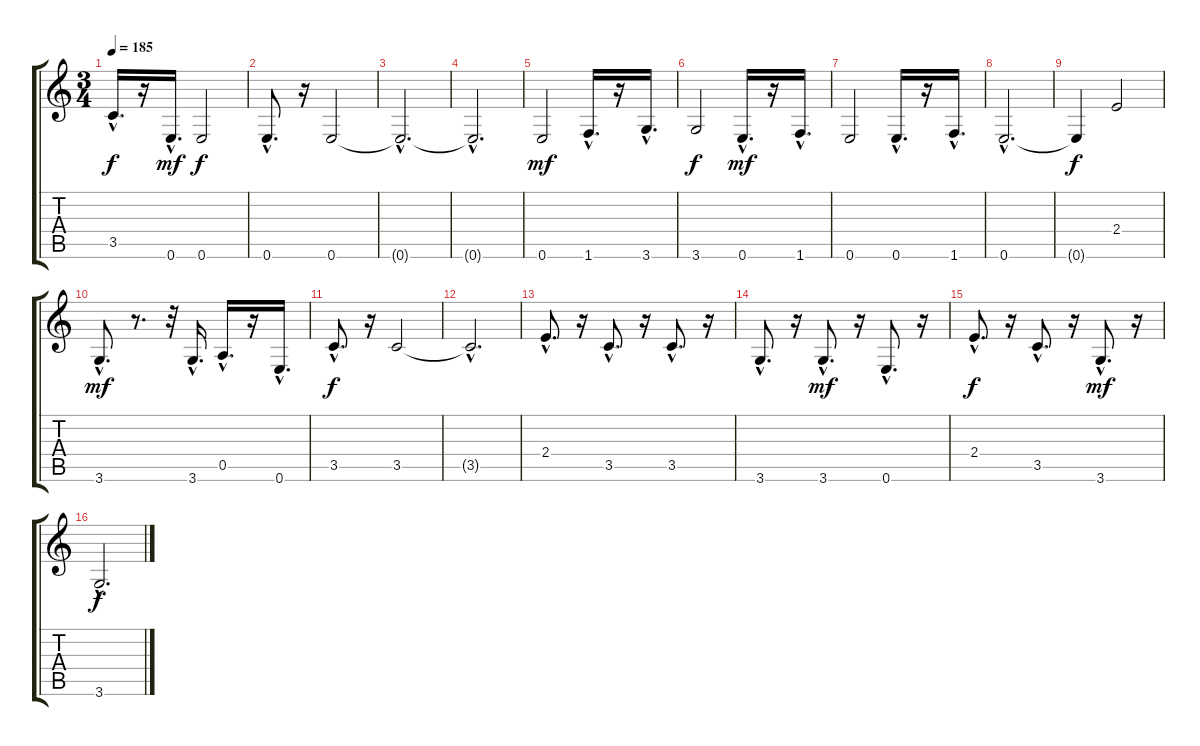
\track "" {instrument guitarharmonics}
\staff {score tabs}
\tuning (E4 B3 G3 D3 A2 E2) {hide}
\ts (3 4)
\tempo 185
\clef g2
\ks c
3.5{hac}.16{d dy f} r.16 0.6{hac}.16{d dy mf} 0.6.2{dy f} |
0.6{hac}.8{d} r.16 0.6.2 |
0.6{hac t}.2{d} |
0.6{hac t}.2{d} |
0.6.2{dy mf} 1.6{hac}.16{d} r.16 3.6{hac}.16{d} |
3.6.2{dy f} 0.6{hac}.16{d dy mf} r.16 1.6{hac}.16{d} |
0.6.2 0.6{hac}.16{d} r.16 1.6{hac}.16{d} |
0.6{hac}.2{d} |
0.6{t}.4{dy f} 2.4.2 |
3.6{hac}.8{d dy mf} r.8{d} r.32 3.6{hac}.16{d} 0.5{hac}.16{d} r.16 0.6{hac}.16{d} |
3.5{hac}.8{d dy f} r.16 3.5.2 |
3.5{hac t}.2{d} |
2.4{hac}.8{d} r.16 3.5{hac}.8{d} r.16 3.5{hac}.8{d} r.16 |
3.6{hac}.8{d} r.16 3.6{hac}.8{d dy mf} r.16 0.6{hac}.8{d} r.16 |
2.4{hac}.8{d dy f} r.16 3.5{hac}.8{d} r.16 3.6{hac}.8{d dy mf} r.16 |
3.6{hac}.2{d dy f}
